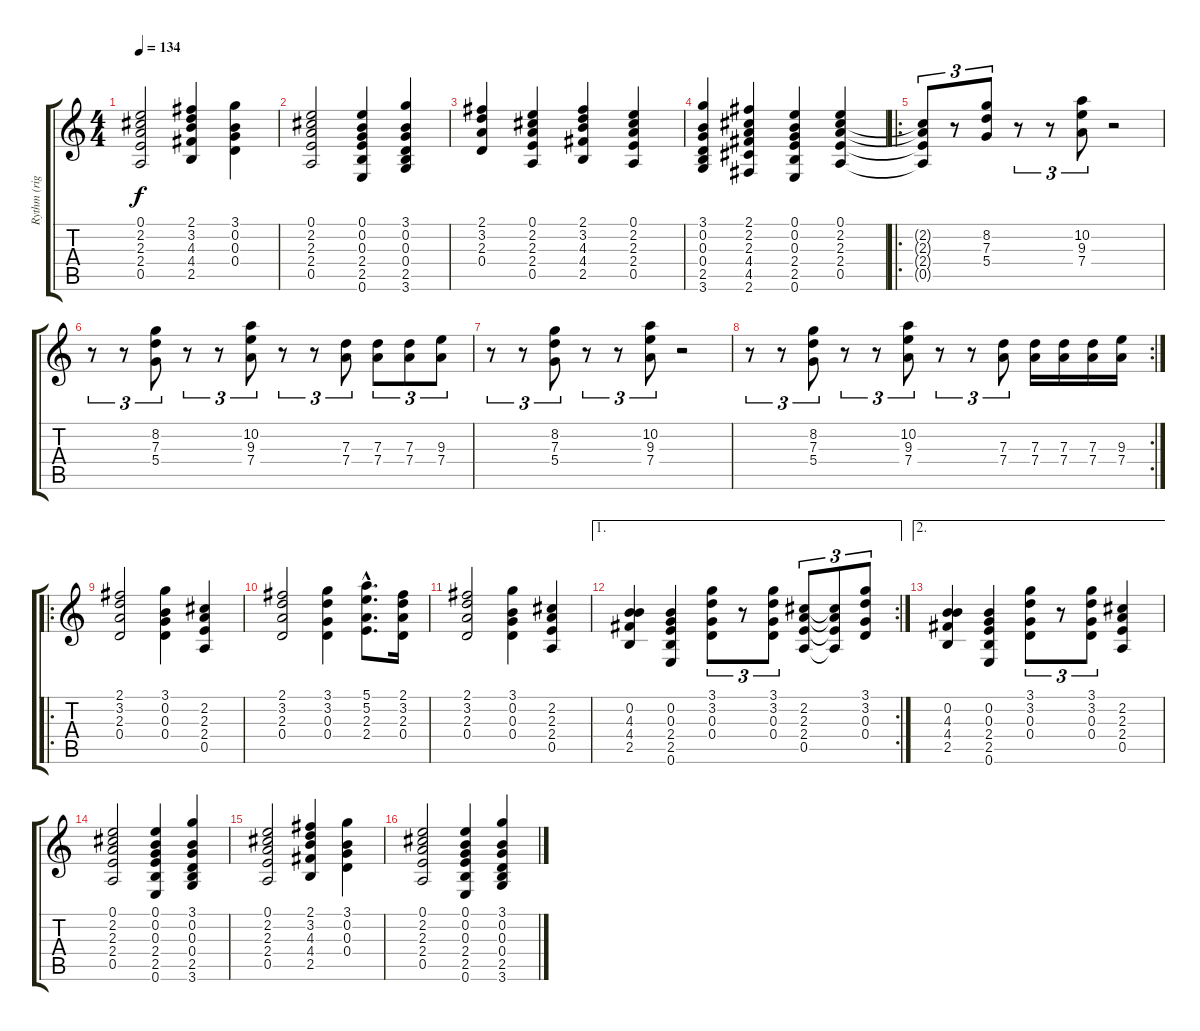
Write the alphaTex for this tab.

\track ("Rythm (right ch)" "Rythm (rig") {instrument acousticguitarsteel}
\staff {score tabs}
\tuning (E4 B3 G3 D3 A2 E2) {hide}
\ts (4 4)
\tempo 134
\clef g2
\ks c
(0.1 2.2 2.3 2.4 0.5).2{dy f} (2.1 3.2 4.3 4.4 2.5).4 (3.1 0.2 0.3 0.4).4 |
(0.1 2.2 2.3 2.4 0.5).2 (0.1 0.2 0.3 2.4 2.5 0.6).4 (3.1 0.2 0.3 0.4 2.5 3.6).4 |
(2.1 3.2 2.3 0.4).4 (0.1 2.2 2.3 2.4 0.5).4 (2.1 3.2 4.3 4.4 2.5).4 (0.1 2.2 2.3 2.4 0.5).4 |
(3.1 0.2 0.3 0.4 2.5 3.6).4 (2.1 2.2 2.3 4.4 4.5 2.6).4 (0.1 0.2 0.3 2.4 2.5 0.6).4 (0.1 2.2 2.3 2.4 0.5).4 |
\ro
(2.2{t} 2.3{t} 2.4{t} 0.5{t}).8{tu (3 2)} r.8{tu (3 2) volume 8} (8.2 7.3 5.4).8{tu (3 2)} r.8{tu (3 2)} r.8{tu (3 2)} (10.2 9.3 7.4).8{tu (3 2)} r.2 |
r.8{tu (3 2)} r.8{tu (3 2)} (8.2 7.3 5.4).8{tu (3 2)} r.8{tu (3 2)} r.8{tu (3 2)} (10.2 9.3 7.4).8{tu (3 2)} r.8{tu (3 2)} r.8{tu (3 2)} (7.3 7.4).8{tu (3 2)} (7.3 7.4).8{tu (3 2)} (7.3 7.4).8{tu (3 2)} (9.3 7.4).8{tu (3 2)} |
r.8{tu (3 2)} r.8{tu (3 2)} (8.2 7.3 5.4).8{tu (3 2)} r.8{tu (3 2)} r.8{tu (3 2)} (10.2 9.3 7.4).8{tu (3 2)} r.2 |
\rc 2
r.8{tu (3 2)} r.8{tu (3 2)} (8.2 7.3 5.4).8{tu (3 2)} r.8{tu (3 2)} r.8{tu (3 2)} (10.2 9.3 7.4).8{tu (3 2)} r.8{tu (3 2)} r.8{tu (3 2)} (7.3 7.4).8{tu (3 2)} (7.3 7.4).16 (7.3 7.4).16 (7.3 7.4).16 (9.3 7.4).16 |
\ro
(2.1 3.2 2.3 0.4).2{volume 11} (3.1 0.2 0.3 0.4).4 (2.2 2.3 2.4 0.5).4 |
(2.1 3.2 2.3 0.4).2 (3.1 3.2 0.3 0.4).4 (5.1{hac} 5.2{hac} 2.3{hac} 2.4{hac}).8{d} (2.1 3.2 2.3 0.4).16 |
(2.1 3.2 2.3 0.4).2 (3.1 0.2 0.3 0.4).4 (2.2 2.3 2.4 0.5).4 |
\ae 1
\rc 2
(0.2 4.3 4.4 2.5).4 (0.2 0.3 2.4 2.5 0.6).4 (3.1 3.2 0.3 0.4).8{tu (3 2)} r.8{tu (3 2)} (3.1 3.2 0.3 0.4).8{tu (3 2)} (2.2 2.3 2.4 0.5).8{tu (3 2)} (2.2{t} 2.3{t} 2.4{t} 0.5{t}).8{tu (3 2)} (3.1 3.2 0.3 0.4).8{tu (3 2)} |
\ae 2
(0.2 4.3 4.4 2.5).4 (0.2 0.3 2.4 2.5 0.6).4 (3.1 3.2 0.3 0.4).8{tu (3 2)} r.8{tu (3 2)} (3.1 3.2 0.3 0.4).8{tu (3 2)} (2.2 2.3 2.4 0.5).4 |
(0.1 2.2 2.3 2.4 0.5).2 (0.1 0.2 0.3 2.4 2.5 0.6).4 (3.1 0.2 0.3 0.4 2.5 3.6).4 |
(0.1 2.2 2.3 2.4 0.5).2 (2.1 3.2 4.3 4.4 2.5).4 (3.1 0.2 0.3 0.4).4 |
(0.1 2.2 2.3 2.4 0.5).2 (0.1 0.2 0.3 2.4 2.5 0.6).4 (3.1 0.2 0.3 0.4 2.5 3.6).4
